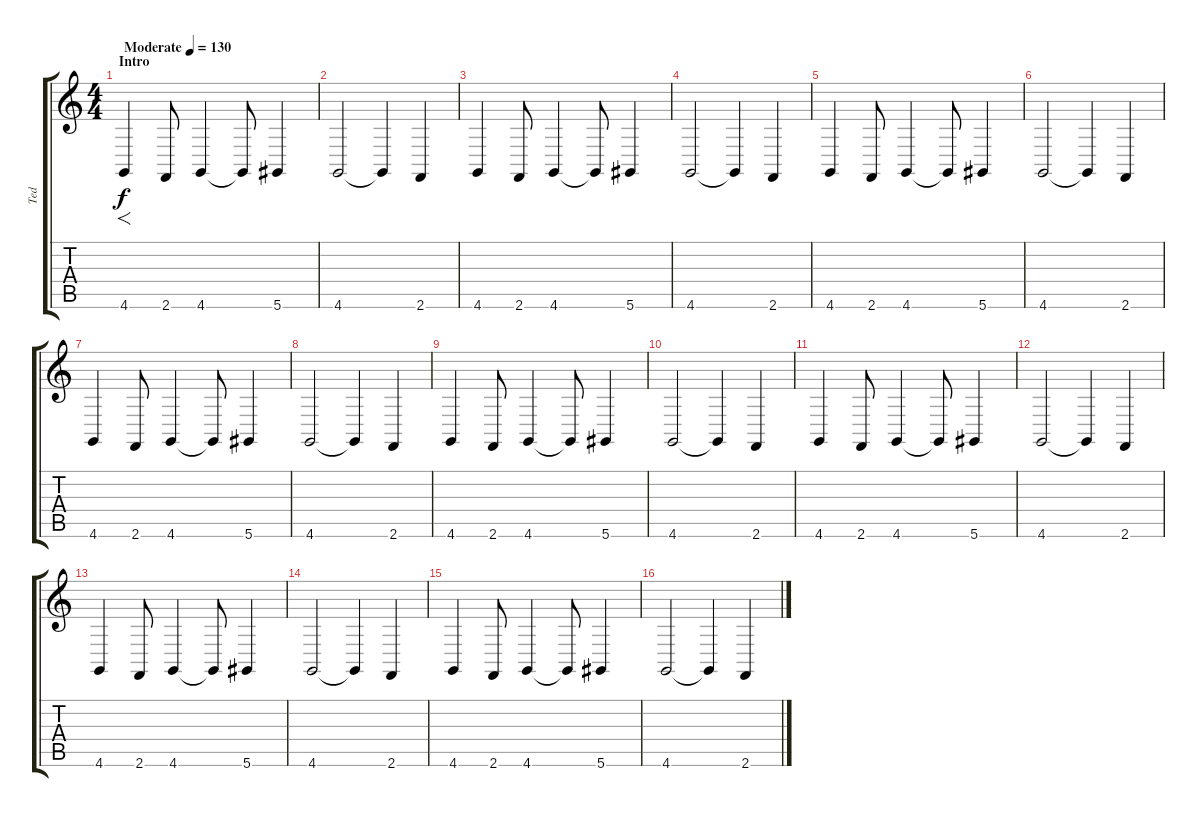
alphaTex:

\track ("Ted" "Ted") {instrument synthbrass1}
\staff {score tabs}
\tuning (Eb4 Bb3 Gb3 Db3 Ab2 Eb2) {hide}
\ts (4 4)
\section ("" "Intro")
\tempo (130 "Moderate")
\clef g2
\ks c
4.6.4{f dy f instrument synthbrass1} 2.6.8 4.6.4 4.6{t}.8 5.6.4 |
4.6.2 4.6{t}.4 2.6.4 |
4.6.4 2.6.8 4.6.4 4.6{t}.8 5.6.4 |
4.6.2 4.6{t}.4 2.6.4 |
4.6.4 2.6.8 4.6.4 4.6{t}.8 5.6.4 |
4.6.2 4.6{t}.4 2.6.4 |
4.6.4 2.6.8 4.6.4 4.6{t}.8 5.6.4 |
4.6.2 4.6{t}.4 2.6.4 |
4.6.4 2.6.8 4.6.4 4.6{t}.8 5.6.4 |
4.6.2 4.6{t}.4 2.6.4 |
4.6.4 2.6.8 4.6.4 4.6{t}.8 5.6.4 |
4.6.2 4.6{t}.4 2.6.4 |
4.6.4 2.6.8 4.6.4 4.6{t}.8 5.6.4 |
4.6.2 4.6{t}.4 2.6.4 |
4.6.4 2.6.8 4.6.4 4.6{t}.8 5.6.4 |
4.6.2 4.6{t}.4 2.6.4
